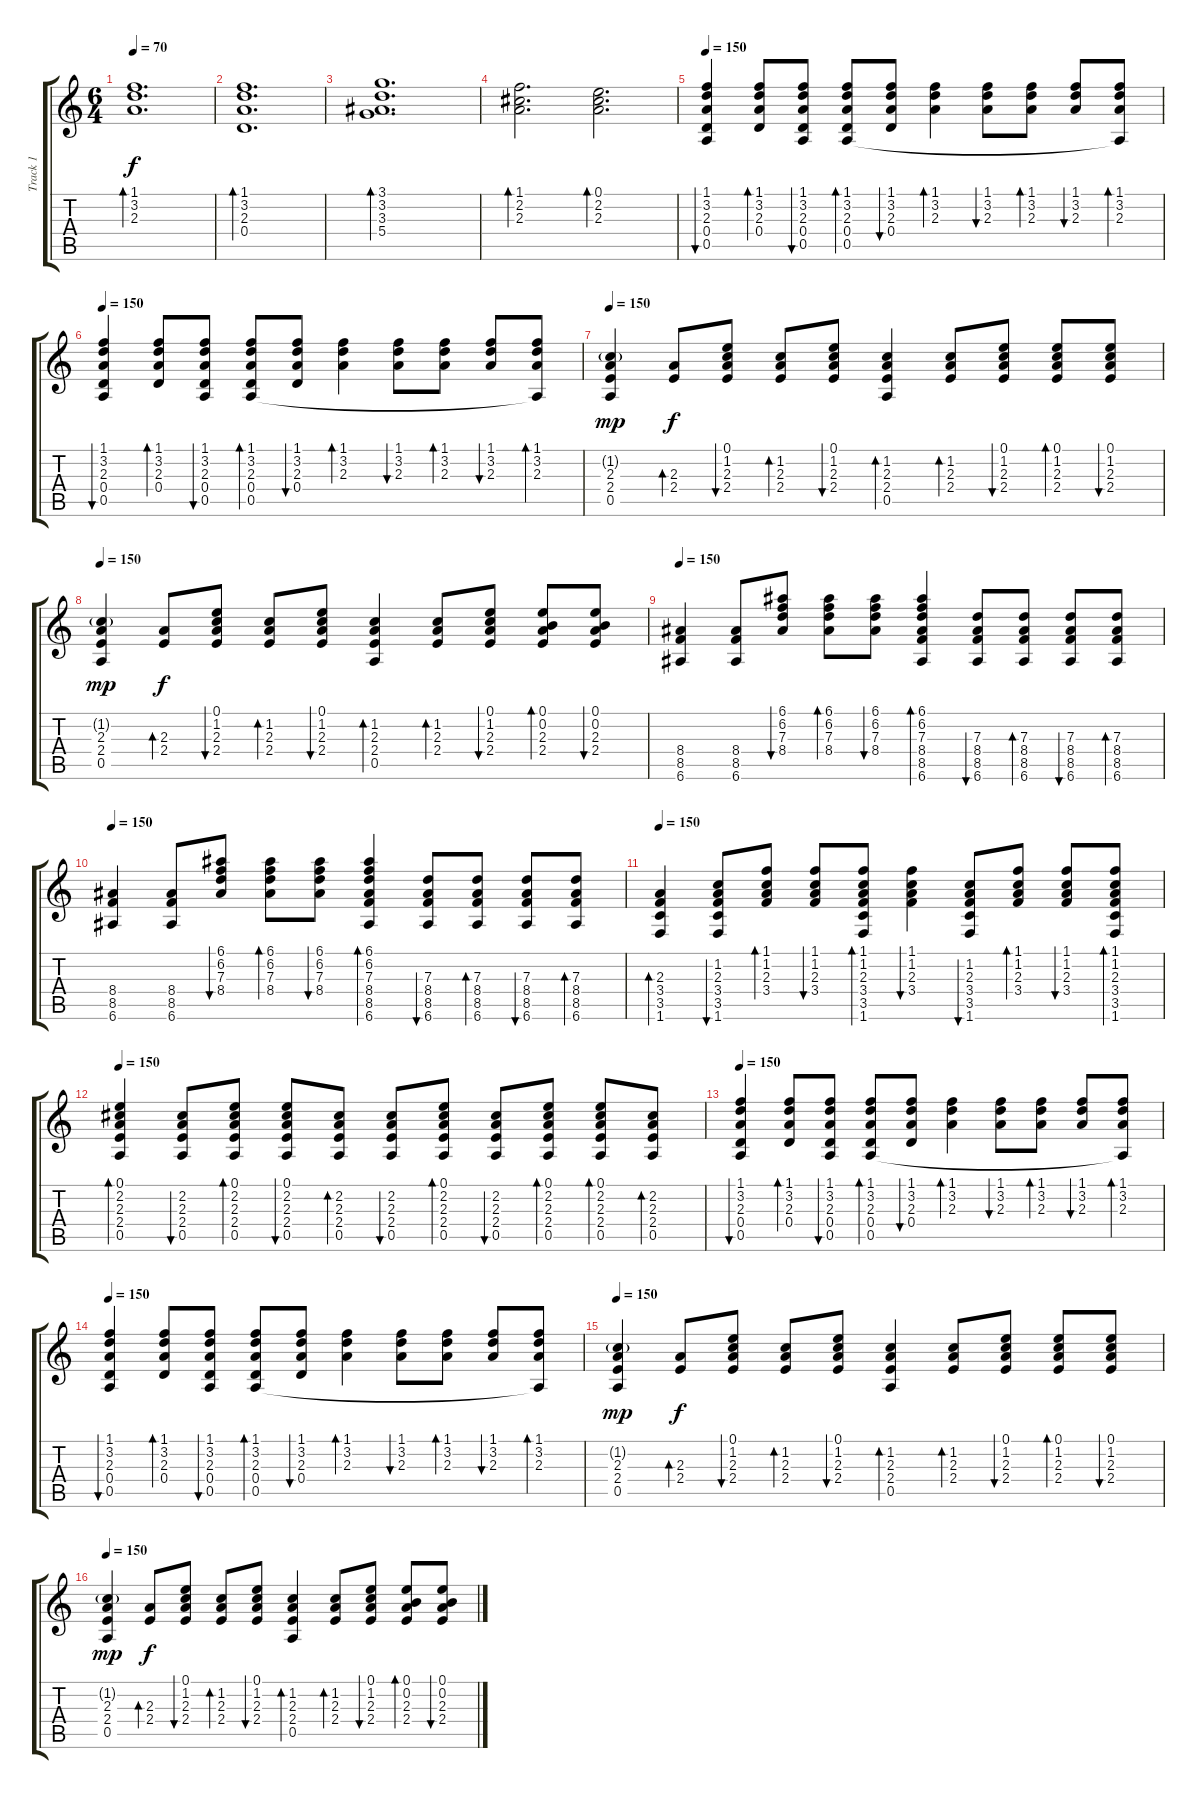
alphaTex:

\track ("Track 1" "Track 1") {instrument acousticguitarsteel}
\staff {score tabs}
\tuning (E4 B3 G3 D3 A2 E2) {hide}
\ts (6 4)
\tempo 70
\clef g2
\ks c
(1.1 3.2 2.3).1{d bd 480 dy f} |
(1.1 3.2 2.3 0.4).1{d bd 480} |
(3.1 3.2 3.3 5.4).1{d bd 480} |
(1.1 2.2 2.3).2{d bd 480} (0.1 2.2 2.3).2{d bd 480} |
\tempo 150
(1.1 3.2 2.3 0.4 0.5).4{bu 120} (1.1 3.2 2.3 0.4).8{bd 120} (1.1 3.2 2.3 0.4 0.5).8{bu 60} (1.1 3.2 2.3 0.4 0.5).8{bd 120} (1.1 3.2 2.3 0.4).8{bu 120} (1.1 3.2 2.3).4{bd 120} (1.1 3.2 2.3).8{bu 120} (1.1 3.2 2.3).8{bd 120} (1.1 3.2 2.3).8{bu 120} (1.1 3.2 2.3 0.5{t}).8{bd 120} |
\tempo 150
(1.1 3.2 2.3 0.4 0.5).4{bu 120} (1.1 3.2 2.3 0.4).8{bd 120} (1.1 3.2 2.3 0.4 0.5).8{bu 60} (1.1 3.2 2.3 0.4 0.5).8{bd 120} (1.1 3.2 2.3 0.4).8{bu 120} (1.1 3.2 2.3).4{bd 120} (1.1 3.2 2.3).8{bu 120} (1.1 3.2 2.3).8{bd 120} (1.1 3.2 2.3).8{bu 120} (1.1 3.2 2.3 0.5{t}).8{bd 120} |
\tempo 150
(1.2{g} 2.3 2.4 0.5).4{dy mp} (2.3 2.4).8{bd 60 dy f} (0.1 1.2 2.3 2.4).8{bu 120} (1.2 2.3 2.4).8{bd 120} (0.1 1.2 2.3 2.4).8{bu 120} (1.2 2.3 2.4 0.5).4{bd 60} (1.2 2.3 2.4).8{bd 60} (0.1 1.2 2.3 2.4).8{bu 120} (0.1 1.2 2.3 2.4).8{bd 120} (0.1 1.2 2.3 2.4).8{bu 120} |
\tempo 150
(1.2{g} 2.3 2.4 0.5).4{dy mp} (2.3 2.4).8{bd 60 dy f} (0.1 1.2 2.3 2.4).8{bu 120} (1.2 2.3 2.4).8{bd 120} (0.1 1.2 2.3 2.4).8{bu 120} (1.2 2.3 2.4 0.5).4{bd 60} (1.2 2.3 2.4).8{bd 60} (0.1 1.2 2.3 2.4).8{bu 120} (0.1 0.2 2.3 2.4).8{bd 120} (0.1 0.2 2.3 2.4).8{bu 120} |
\tempo 150
(8.4 8.5 6.6).4 (8.4 8.5 6.6).8 (6.1 6.2 7.3 8.4).8{bu 60} (6.1 6.2 7.3 8.4).8{bd 60} (6.1 6.2 7.3 8.4).8{bu 60} (6.1 6.2 7.3 8.4 8.5 6.6).4{bd 60} (7.3 8.4 8.5 6.6).8{bu 60} (7.3 8.4 8.5 6.6).8{bd 60} (7.3 8.4 8.5 6.6).8{bu 60} (7.3 8.4 8.5 6.6).8{bd 60} |
\tempo 150
(8.4 8.5 6.6).4 (8.4 8.5 6.6).8 (6.1 6.2 7.3 8.4).8{bu 60} (6.1 6.2 7.3 8.4).8{bd 60} (6.1 6.2 7.3 8.4).8{bu 60} (6.1 6.2 7.3 8.4 8.5 6.6).4{bd 60} (7.3 8.4 8.5 6.6).8{bu 60} (7.3 8.4 8.5 6.6).8{bd 60} (7.3 8.4 8.5 6.6).8{bu 60} (7.3 8.4 8.5 6.6).8{bd 60} |
\tempo 150
(2.3 3.4 3.5 1.6).4{bd 60} (1.2 2.3 3.4 3.5 1.6).8{bu 60} (1.1 1.2 2.3 3.4).8{bd 60} (1.1 1.2 2.3 3.4).8{bu 60} (1.1 1.2 2.3 3.4 3.5 1.6).8{bd 60} (1.1 1.2 2.3 3.4).4{bu 60} (1.2 2.3 3.4 3.5 1.6).8{bu 60} (1.1 1.2 2.3 3.4).8{bd 60} (1.1 1.2 2.3 3.4).8{bu 60} (1.1 1.2 2.3 3.4 3.5 1.6).8{bd 60} |
\tempo 150
(0.1 2.2 2.3 2.4 0.5).4{bd 60} (2.2 2.3 2.4 0.5).8{bu 60} (0.1 2.2 2.3 2.4 0.5).8{bd 60} (0.1 2.2 2.3 2.4 0.5).8{bu 60} (2.2 2.3 2.4 0.5).8{bd 60} (2.2 2.3 2.4 0.5).8{bu 60} (0.1 2.2 2.3 2.4 0.5).8{bd 60} (2.2 2.3 2.4 0.5).8{bu 60} (0.1 2.2 2.3 2.4 0.5).8{bd 60} (0.1 2.2 2.3 2.4 0.5).8{bd 60} (2.2 2.3 2.4 0.5).8{bd 60} |
\tempo 150
(1.1 3.2 2.3 0.4 0.5).4{bu 120} (1.1 3.2 2.3 0.4).8{bd 120} (1.1 3.2 2.3 0.4 0.5).8{bu 60} (1.1 3.2 2.3 0.4 0.5).8{bd 120} (1.1 3.2 2.3 0.4).8{bu 120} (1.1 3.2 2.3).4{bd 120} (1.1 3.2 2.3).8{bu 120} (1.1 3.2 2.3).8{bd 120} (1.1 3.2 2.3).8{bu 120} (1.1 3.2 2.3 0.5{t}).8{bd 120} |
\tempo 150
(1.1 3.2 2.3 0.4 0.5).4{bu 120} (1.1 3.2 2.3 0.4).8{bd 120} (1.1 3.2 2.3 0.4 0.5).8{bu 60} (1.1 3.2 2.3 0.4 0.5).8{bd 120} (1.1 3.2 2.3 0.4).8{bu 120} (1.1 3.2 2.3).4{bd 120} (1.1 3.2 2.3).8{bu 120} (1.1 3.2 2.3).8{bd 120} (1.1 3.2 2.3).8{bu 120} (1.1 3.2 2.3 0.5{t}).8{bd 120} |
\tempo 150
(1.2{g} 2.3 2.4 0.5).4{dy mp} (2.3 2.4).8{bd 60 dy f} (0.1 1.2 2.3 2.4).8{bu 120} (1.2 2.3 2.4).8{bd 120} (0.1 1.2 2.3 2.4).8{bu 120} (1.2 2.3 2.4 0.5).4{bd 60} (1.2 2.3 2.4).8{bd 60} (0.1 1.2 2.3 2.4).8{bu 120} (0.1 1.2 2.3 2.4).8{bd 120} (0.1 1.2 2.3 2.4).8{bu 120} |
\tempo 150
(1.2{g} 2.3 2.4 0.5).4{dy mp} (2.3 2.4).8{bd 60 dy f} (0.1 1.2 2.3 2.4).8{bu 120} (1.2 2.3 2.4).8{bd 120} (0.1 1.2 2.3 2.4).8{bu 120} (1.2 2.3 2.4 0.5).4{bd 60} (1.2 2.3 2.4).8{bd 60} (0.1 1.2 2.3 2.4).8{bu 120} (0.1 0.2 2.3 2.4).8{bd 120} (0.1 0.2 2.3 2.4).8{bu 120}
